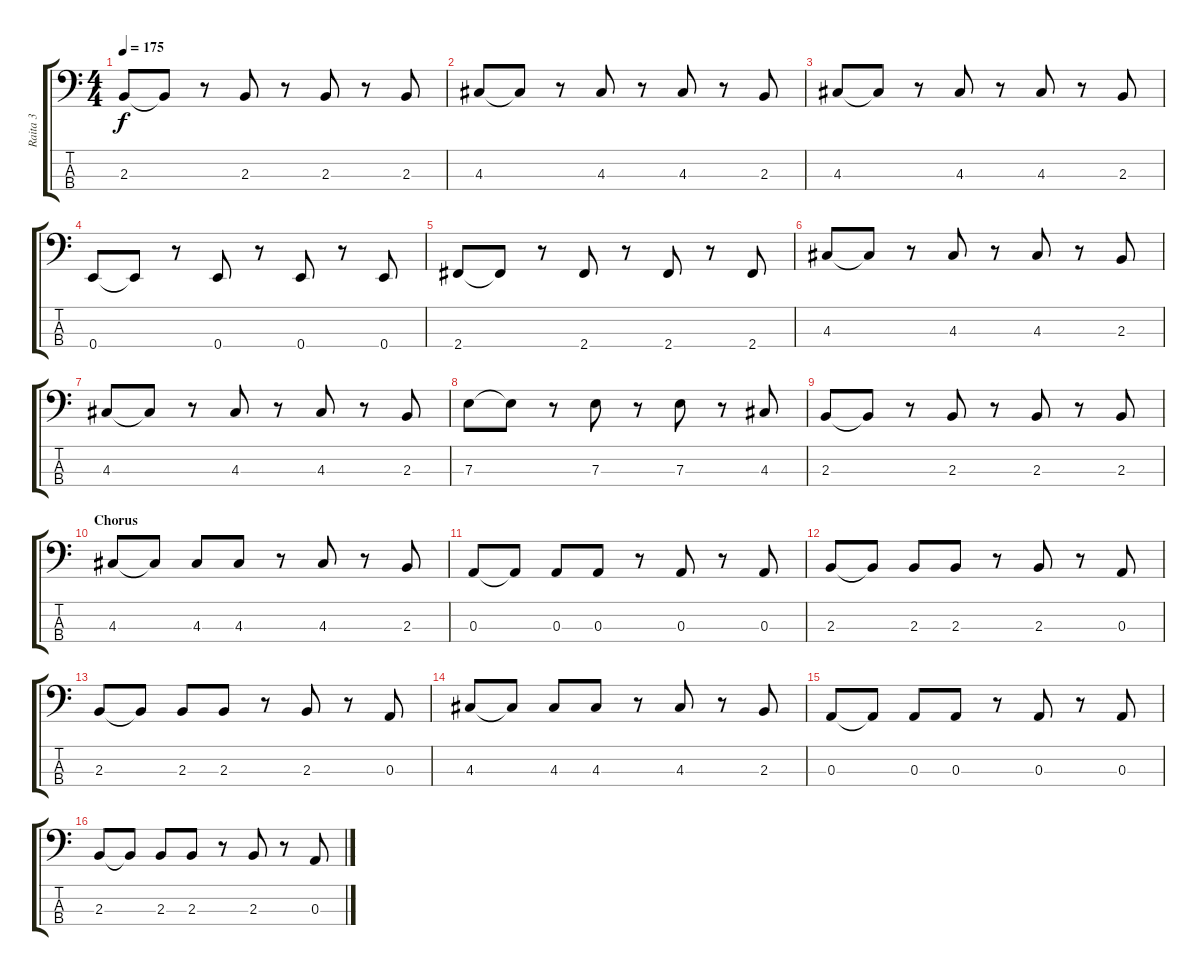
\track ("Raita 3" "Raita 3") {instrument electricbasspick}
\staff {score tabs}
\tuning (G2 D2 A1 E1) {hide}
\ts (4 4)
\tempo 175
\clef f4
\ks c
2.3.8{dy f} 2.3{t}.8 r.8 2.3.8 r.8 2.3.8 r.8 2.3.8 |
4.3.8 4.3{t}.8 r.8 4.3.8 r.8 4.3.8 r.8 2.3.8 |
4.3.8 4.3{t}.8 r.8 4.3.8 r.8 4.3.8 r.8 2.3.8 |
0.4.8 0.4{t}.8 r.8 0.4.8 r.8 0.4.8 r.8 0.4.8 |
2.4.8 2.4{t}.8 r.8 2.4.8 r.8 2.4.8 r.8 2.4.8 |
4.3.8 4.3{t}.8 r.8 4.3.8 r.8 4.3.8 r.8 2.3.8 |
4.3.8 4.3{t}.8 r.8 4.3.8 r.8 4.3.8 r.8 2.3.8 |
7.3.8 7.3{t}.8 r.8 7.3.8 r.8 7.3.8 r.8 4.3.8 |
2.3.8 2.3{t}.8 r.8 2.3.8 r.8 2.3.8 r.8 2.3.8 |
\section ("" "Chorus")
4.3.8 4.3{t}.8 4.3.8 4.3.8 r.8 4.3.8 r.8 2.3.8 |
0.3.8 0.3{t}.8 0.3.8 0.3.8 r.8 0.3.8 r.8 0.3.8 |
2.3.8 2.3{t}.8 2.3.8 2.3.8 r.8 2.3.8 r.8 0.3.8 |
2.3.8 2.3{t}.8 2.3.8 2.3.8 r.8 2.3.8 r.8 0.3.8 |
4.3.8 4.3{t}.8 4.3.8 4.3.8 r.8 4.3.8 r.8 2.3.8 |
0.3.8 0.3{t}.8 0.3.8 0.3.8 r.8 0.3.8 r.8 0.3.8 |
2.3.8 2.3{t}.8 2.3.8 2.3.8 r.8 2.3.8 r.8 0.3.8
